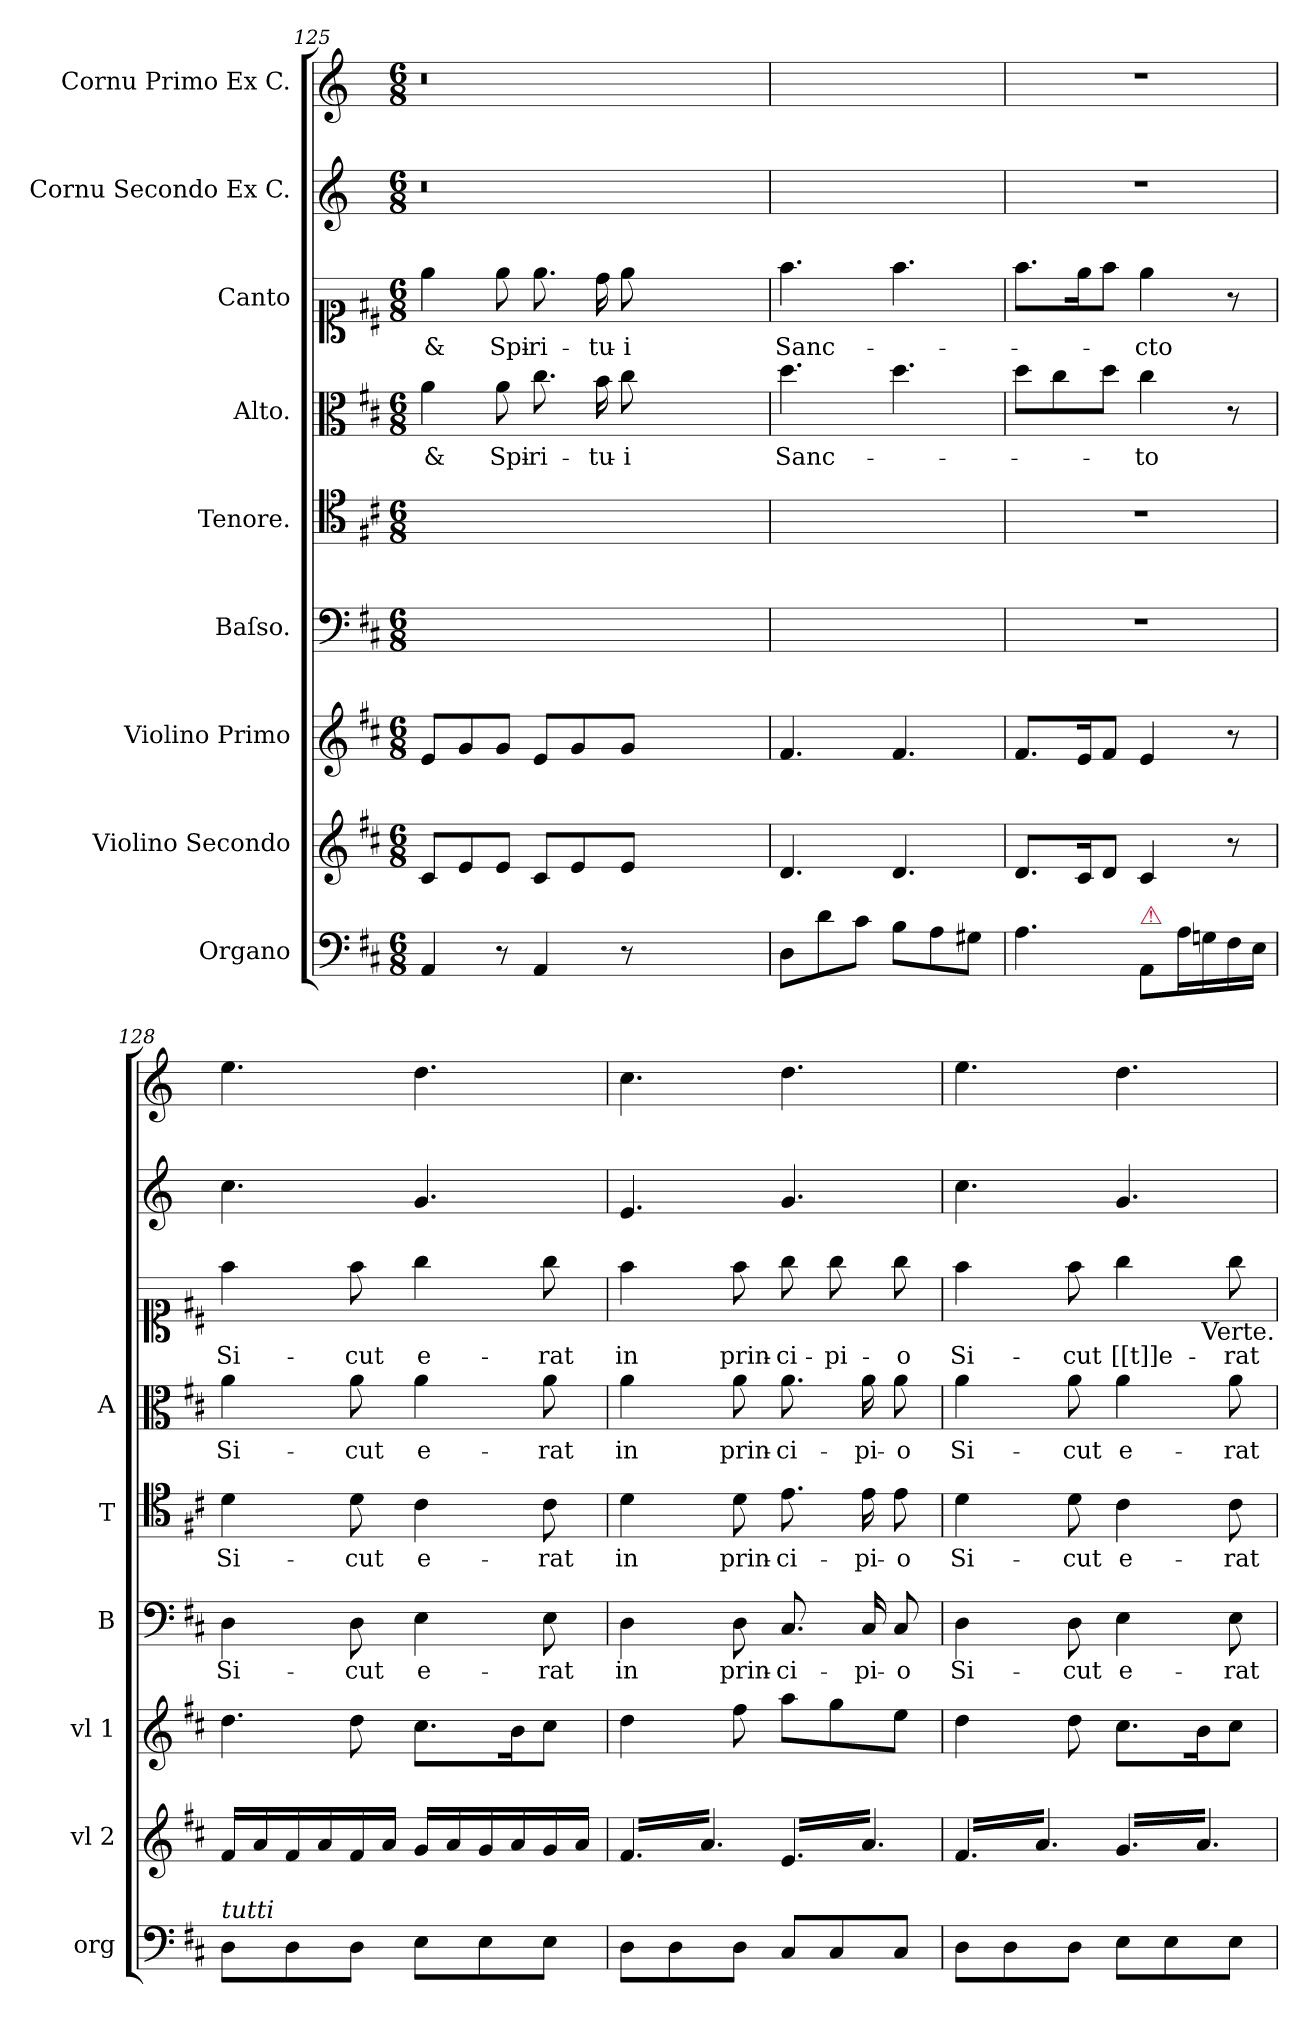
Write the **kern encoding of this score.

**kern	**kern	**kern	**kern	**text	**kern	**text	**kern	**text	**kern	**text	**kern	**kern
*part9	*part8	*part7	*part6	*part6	*part5	*part5	*part4	*part4	*part3	*part3	*part2	*part1
*staff9	*staff8	*staff7	*staff6	*staff6	*staff5	*staff5	*staff4	*staff4	*staff3	*staff3	*staff2	*staff1
*I"Organo	*I"Violino Secondo	*I"Violino Primo	*I"Baſso.	*	*I"Tenore.	*	*I"Alto.	*	*I"Canto	*	*I"Cornu Secondo Ex C.	*I"Cornu Primo Ex C.
*I'org	*I'vl 2	*I'vl 1	*I'B	*	*I'T	*	*I'A	*	*	*	*	*
*clefF4	*clefG2	*clefG2	*clefF4	*	*clefC4	*	*clefC3	*	*clefC1	*	*clefG2	*clefG2
*	*	*	*	*	*	*	*	*	*	*	*ITrd6c10	*ITrd6c10
*k[f#c#]	*k[f#c#]	*k[f#c#]	*k[f#c#]	*	*k[f#c#]	*	*k[f#c#]	*	*k[f#c#]	*	*k[f#c#]	*k[f#c#]
*D:	*D:	*D:	*D:	*	*D:	*	*D:	*	*D:	*	*D:	*D:
*M6/8	*M6/8	*M6/8	*M6/8	*	*M6/8	*	*M6/8	*	*M6/8	*	*M6/8	*M6/8
=125	=125	=125	=125	=125	=125	=125	=125	=125	=125	=125	=125	=125
!	!	!	!	!	!	!	!	!	!	!	!LO:N:vis=0	!LO:N:vis=0
4AA/	8c#/L	8e/L	1.ryy	.	1.ryy	.	4a\	&	4ee\	&	1.r	1.r
.	8e/	8g/	.	.	.	.	.	.	.	.	.	.
8r	8e/J	8g/J	.	.	.	.	8a\	Spi-	8ee\	Spi-	.	.
4AA/	8c#/L	8e/L	.	.	.	.	8.cc#\	-ri-	8.ee\	-ri-	.	.
.	8e/	8g/	.	.	.	.	.	.	.	.	.	.
.	.	.	.	.	.	.	16b\	-tu-	16dd\	-tu-	.	.
8r	8e/J	8g/J	.	.	.	.	8cc#\	-i	8ee\	-i	.	.
2.ryy	2.ryy	2.ryy	.	.	.	.	2.ryy	.	2.ryy	.	.	.
=126	=126	=126	=126	=126	=126	=126	=126	=126	=126	=126	=126	=126
8D\L	4.d/	4.f#/	2.ryy	.	2.ryy	.	4.dd\	Sanc-	4.ff#\	Sanc-	2.ryy	2.ryy
8d\	.	.	.	.	.	.	.	.	.	.	.	.
8c#\J	.	.	.	.	.	.	.	.	.	.	.	.
8B\L	4.d/	4.f#/	.	.	.	.	4.dd\	.	4.ff#\	.	.	.
8A\	.	.	.	.	.	.	.	.	.	.	.	.
8G#X\J	.	.	.	.	.	.	.	.	.	.	.	.
=127	=127	=127	=127	=127	=127	=127	=127	=127	=127	=127	=127	=127
4.A\	8.d/L	8.f#/L	2.r	.	2.r	.	8dd\L	.	8.ff#\L	.	2.r	2.r
.	.	.	.	.	.	.	8cc#\	.	.	.	.	.
.	16c#/K	16e/K	.	.	.	.	.	.	16ee\K	.	.	.
.	8d/J	8f#/J	.	.	.	.	8dd\J	.	8ff#\J	.	.	.
!LO:TX:a:color=crimson:t=⚠	!	!	!	!	!	!	!	!	!	!	!	!
8AA/L	4c#/	4e/	.	.	.	.	4cc#\	-to	4ee\	-cto	.	.
16A\L	.	.	.	.	.	.	.	.	.	.	.	.
16Gn\	.	.	.	.	.	.	.	.	.	.	.	.
16F#\	8r	8r	.	.	.	.	8r	.	8r	.	.	.
16E\JJ	.	.	.	.	.	.	.	.	.	.	.	.
=128	=128	=128	=128	=128	=128	=128	=128	=128	=128	=128	=128	=128
!LO:TX:a:i:t=tutti	!	!	!	!	!	!	!	!	!	!	!	!
!	!	!LO:N:vis=4.	!	!	!	!	!	!	!	!	!	!
8D\L	16f#/LL	4dd\	4D\	Si-	4d\	Si-	4a\	Si-	4ff#\	Si-	4.d\	4.f#\
.	16a/	.	.	.	.	.	.	.	.	.	.	.
8D\	16f#/	.	.	.	.	.	.	.	.	.	.	.
.	16a/	.	.	.	.	.	.	.	.	.	.	.
8D\J	16f#/	8dd\	8D\	-cut	8d\	-cut	8a\	-cut	8ff#\	-cut	.	.
.	16a/JJ	.	.	.	.	.	.	.	.	.	.	.
8E\L	16g/LL	8.cc#\L	4E\	e-	4c#\	e-	4a\	e-	4gg\	e-	4.A/	4.e\
.	16a/	.	.	.	.	.	.	.	.	.	.	.
8E\	16g/	.	.	.	.	.	.	.	.	.	.	.
.	16a/	16b\K	.	.	.	.	.	.	.	.	.	.
8E\J	16g/	8cc#\J	8E\	-rat	8c#\	-rat	8a\	-rat	8gg\	-rat	.	.
.	16a/JJ	.	.	.	.	.	.	.	.	.	.	.
=129	=129	=129	=129	=129	=129	=129	=129	=129	=129	=129	=129	=129
!	!LO:TX:a:color=crimson:t=⚠	!	!	!	!	!	!	!	!	!	!	!
*	*tremolo	*	*	*	*	*	*	*	*	*	*	*
8D\L	16f#/LL	4dd\	4D\	in	4d\	in	4a\	in	4ff#\	in	4.F#/	4.d\
.	16a/	.	.	.	.	.	.	.	.	.	.	.
8D\	16f#/	.	.	.	.	.	.	.	.	.	.	.
.	16a/	.	.	.	.	.	.	.	.	.	.	.
8D\J	16f#/	8ff#\	8D\	prin-	8d\	prin-	8a\	prin-	8ff#\	prin-	.	.
.	16a/JJ	.	.	.	.	.	.	.	.	.	.	.
8C#/L	16e/LL	8aa\L	8.C#/	-ci-	8.e\	-ci-	8.a\	-ci-	8gg\	-ci-	4.A/	4.e\
.	16a/	.	.	.	.	.	.	.	.	.	.	.
8C#/	16e/	8gg\	.	.	.	.	.	.	8gg\	-pi-	.	.
.	16a/	.	16C#/	-pi-	16e\	-pi-	16a\	-pi-	.	.	.	.
8C#/J	16e/	8ee\J	8C#/	-o	8e\	-o	8a\	-o	8gg\	-o	.	.
.	16a/JJ	.	.	.	.	.	.	.	.	.	.	.
=130	=130	=130	=130	=130	=130	=130	=130	=130	=130	=130	=130	=130
8D\L	16f#/LL	4dd\	4D\	Si-	4d\	Si-	4a\	Si-	4ff#\	Si-	4.d\	4.f#\
.	16a/	.	.	.	.	.	.	.	.	.	.	.
8D\	16f#/	.	.	.	.	.	.	.	.	.	.	.
.	16a/	.	.	.	.	.	.	.	.	.	.	.
8D\J	16f#/	8dd\	8D\	-cut	8d\	-cut	8a\	-cut	8ff#\	-cut	.	.
.	16a/JJ	.	.	.	.	.	.	.	.	.	.	.
8E\L	16g/LL	8.cc#\L	4E\	e-	4c#\	e-	4a\	e-	4gg\	[[t]]e-	4.A/	4.e\
.	16a/	.	.	.	.	.	.	.	.	.	.	.
8E\	16g/	.	.	.	.	.	.	.	.	.	.	.
.	16a/	16b\K	.	.	.	.	.	.	.	.	.	.
8E\J	16g/	8cc#\J	8E\	-rat	8c#\	-rat	8a\	-rat	8gg\	-rat	.	.
.	16a/JJ	.	.	.	.	.	.	.	.	.	.	.
*	*Xtremolo	*	*	*	*	*	*	*	*	*	*	*
.	.	.	.	.	.	.	.	.	.	.	.	.
.	.	.	.	.	.	.	.	.	.	.	.	.
.	.	.	.	.	.	.	.	.	.	.	.	.
!	!	!	!	!	!	!	!	!	!LO:TX:b:rj:t=Verte.	!	!	!
=	=	=	=	=	=	=	=	=	=	=	=	=
*-	*-	*-	*-	*-	*-	*-	*-	*-	*-	*-	*-	*-
